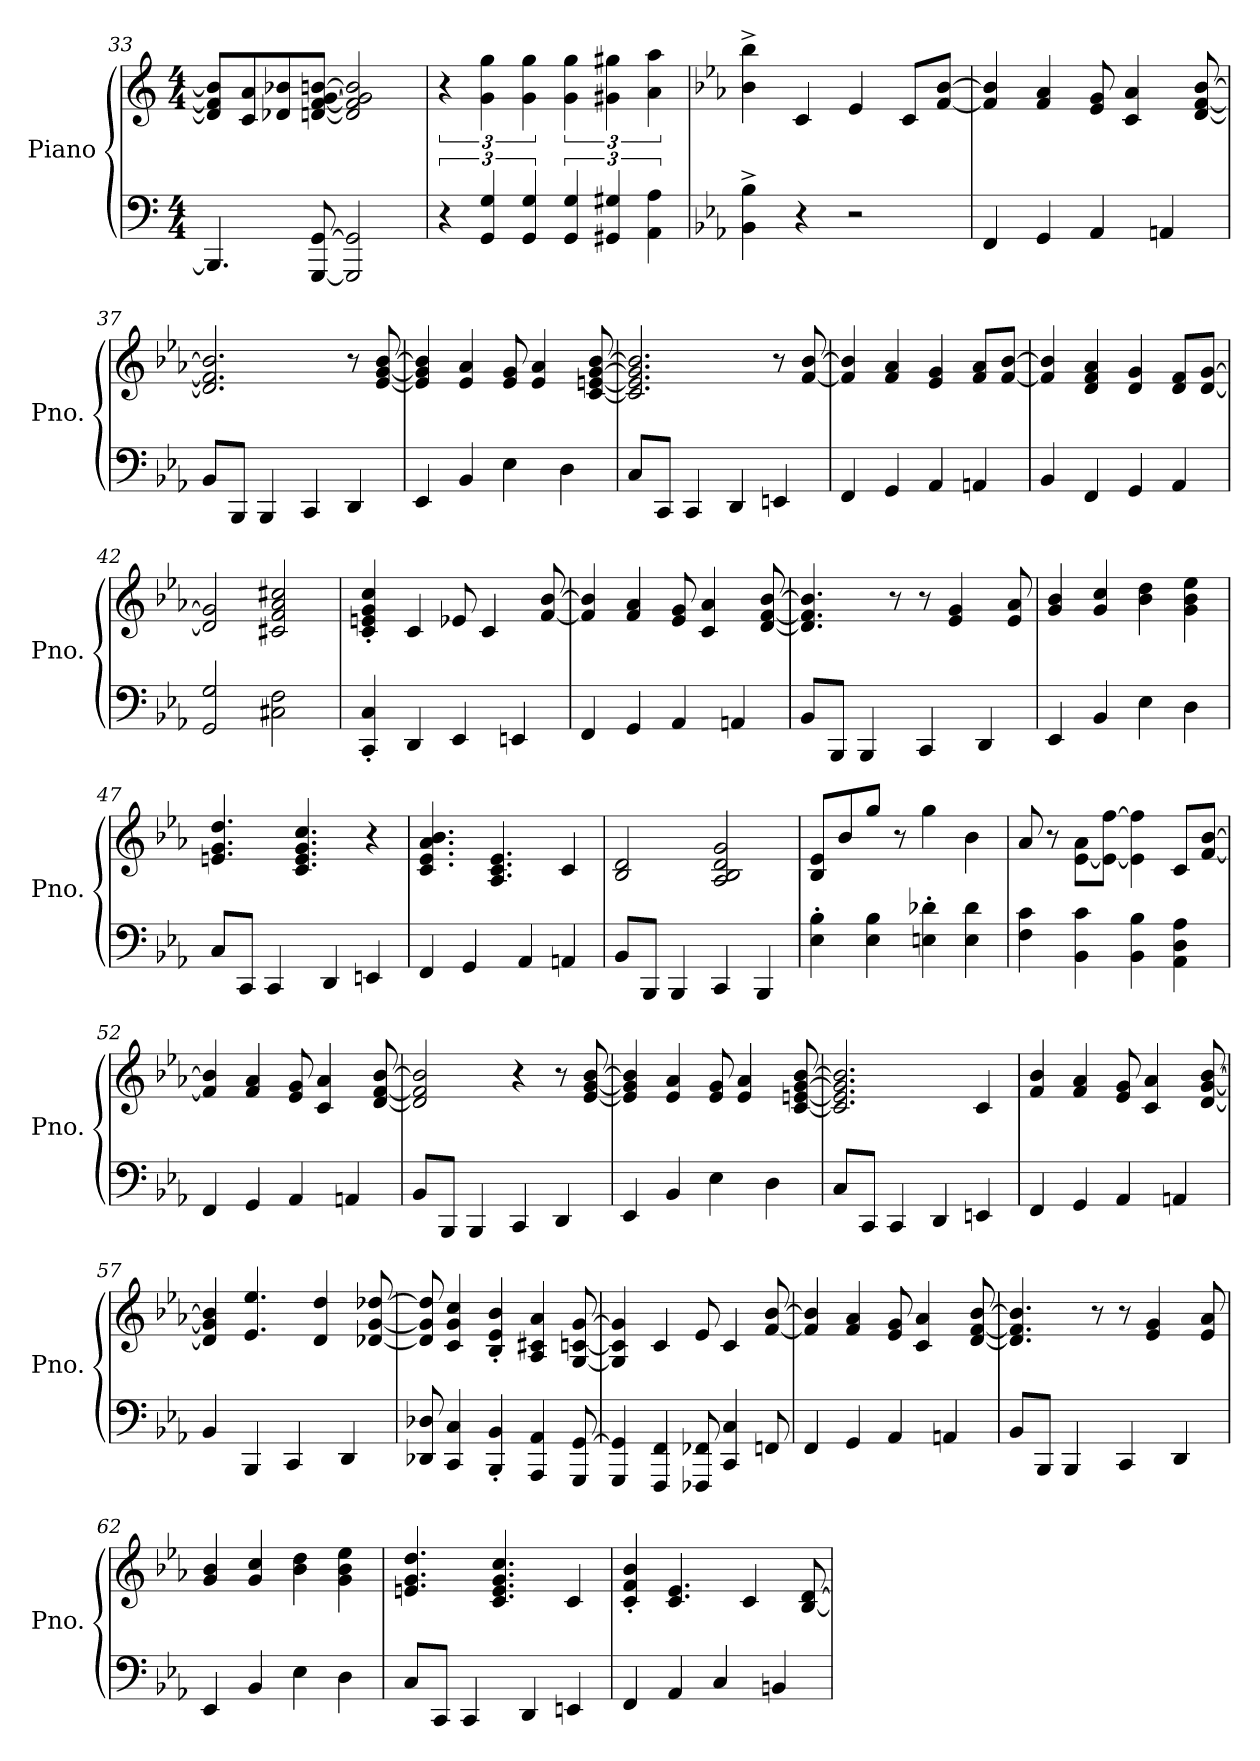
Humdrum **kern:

**kern	**kern
*part1	*part1
*staff2	*staff1
*I"Piano	*
*I'Pno.	*
*clefF4	*clefG2
*k[]	*k[]
*M4/4	*M4/4
=33	=33
4.BBB-/]	8d-/] 8f/] 8b-/]L
.	8c/ 8a/
.	8d-X/ 8b-X/
[8GGG/ [8GG/	[8dn/ [8f/ [8g/ [8bn/J
2GGG/] 2GG/]	2d/] 2f/] 2g/] 2b/]
=34	=34
6r	6r
6GG/ 6G/	6g\ 6gg\
6GG/ 6G/	6g\ 6gg\
6GG/ 6G/	6g\ 6gg\
6GG#X/ 6G#X/	6g#X\ 6gg#X\
6AA\ 6A\	6a\ 6aa\
=35	=35
*k[b-e-a-]	*k[b-e-a-]
4BB-\^ 4B-\^	4b-\^ 4bb-\^
4r	4c/
2r	4e-/
.	8c/L
.	[8f/ [8b-/J
=36	=36
4FF/	4f/] 4b-/]
4GG/	4f/ 4a-/
4AA-/	8e-/ 8g/
.	4c/ 4a-/
4AAn/	.
.	[8d/ [8f/ [8b-/
!!LO:LB:g=z
=37	=37
8BB-/L	2.d/] 2.f/] 2.b-/]
8BBB-/J	.
4BBB-/	.
4CC/	.
4DD/	8r
.	[8e-/ [8g/ [8b-/
=38	=38
4EE-/	4e-/] 4g/] 4b-/]
4BB-/	4e-/ 4a-/
4E-\	8e-/ 8g/
.	4e-/ 4a-/
4D\	.
.	[8c/ [8en/ [8g/ [8b-/
=39	=39
8C/L	2.c/] 2.e/] 2.g/] 2.b-/]
8CC/J	.
4CC/	.
4DD/	.
4EEn/	8r
.	[8f/ [8b-/
=40	=40
4FF/	4f/] 4b-/]
4GG/	4f/ 4a-/
4AA-/	4e-/ 4g/
4AAn/	8f/ 8a-/L
.	[8f/ [8b-/J
=41	=41
4BB-/	4f/] 4b-/]
4FF/	4d/ 4f/ 4a-/
4GG/	4d/ 4g/
4AA-/	8d/ 8f/L
.	[8d/ [8g/J
=42	=42
2GG/ 2G/	2d/] 2g/]
2C#X\ 2F\	2c#X/ 2f/ 2a-/ 2cc#X/
!!LO:LB:g=z
=43	=43
4CC/' 4C/'	4c/' 4en/' 4g/' 4cc/'
4DD/	4c/
4EE-/	8e-X/
.	4c/
4EEn/	.
.	[8f/ [8b-/
=44	=44
4FF/	4f/] 4b-/]
4GG/	4f/ 4a-/
4AA-/	8e-/ 8g/
.	4c/ 4a-/
4AAn/	.
.	[8d/ [8f/ [8b-/
=45	=45
8BB-/L	4.d/] 4.f/] 4.b-/]
8BBB-/J	.
4BBB-/	.
.	8r
4CC/	8r
.	4e-/ 4g/
4DD/	.
.	8e-/ 8a-/
=46	=46
4EE-/	4g/ 4b-/
4BB-/	4g/ 4cc/
4E-\	4b-\ 4dd\
4D\	4g\ 4b-\ 4ee-\
=47	=47
8C/L	4.en/ 4.g/ 4.dd/
8CC/J	.
4CC/	.
.	4.c/ 4.e/ 4.g/ 4.cc/
4DD/	.
4EEn/	4r
=48	=48
4FF/	4.c/ 4.e-/ 4.a-/ 4.b-/
4GG/	.
.	4.A-/ 4.c/ 4.e-/
4AA-/	.
4AAn/	4c/
!!LO:LB:g=z
=49	=49
8BB-/L	2B-/ 2d/
8BBB-/J	.
4BBB-/	.
4CC/	2A-/ 2B-/ 2d/ 2g/
4BBB-/	.
=50	=50
4E-\' 4B-\'	8B-/ 8e-/L
.	8b-/
4E-\ 4B-\	8gg/J
.	8r
4En\' 4d-X\'	4gg\
4E\ 4d-\	4b-\
=51	=51
4F\ 4c\	8a-/
.	8r
4BB-\ 4c\	[8e-\ 8a-\L
.	8e-\_ [8ff\J
4BB-\ 4B-\	4e-\] 4ff\]
4AA-\ 4D\ 4A-\	8c/L
.	[8f/ [8b-/J
=52	=52
4FF/	4f/] 4b-/]
4GG/	4f/ 4a-/
4AA-/	8e-/ 8g/
.	4c/ 4a-/
4AAn/	.
.	[8d/ [8f/ [8b-/
=53	=53
8BB-/L	2d/] 2f/] 2b-/]
8BBB-/J	.
4BBB-/	.
4CC/	4r
4DD/	8r
.	[8e-/ [8g/ [8b-/
!!LO:PB:g=z
=54	=54
4EE-/	4e-/] 4g/] 4b-/]
4BB-/	4e-/ 4a-/
4E-\	8e-/ 8g/
.	4e-/ 4a-/
4D\	.
.	[8c/ [8en/ [8g/ [8b-/
=55	=55
8C/L	2.c/] 2.e/] 2.g/] 2.b-/]
8CC/J	.
4CC/	.
4DD/	.
4EEn/	4c/
=56	=56
4FF/	4f/ 4b-/
4GG/	4f/ 4a-/
4AA-/	8e-/ 8g/
.	4c/ 4a-/
4AAn/	.
.	[8d/ [8g/ [8b-/
=57	=57
4BB-/	4d/] 4g/] 4b-/]
4BBB-/	4.e-/ 4.ee-/
4CC/	.
.	4d/ 4dd/
4DD/	.
.	[8d-X/ [8g/ [8dd-X/
=58	=58
8DD-X/ 8D-X/	8d-/] 8g/] 8dd-/]
4CC/ 4C/	4c/ 4g/ 4cc/
4BBB-/' 4BB-/'	4B-/' 4e-/' 4b-/'
4AAA-/ 4AA-/	4A-/ 4c#X/ 4a-/
8GGG/ [8GG/	[8G/ [8cn/ [8g/
!!LO:LB:g=z
=59	=59
4GGG/ 4GG/]	4G/] 4c/] 4g/]
4FFF/ 4FF/	4c/
8FFF-X/ 8FF-X/	8e-/
4CC/ 4C/	4c/
8FFn/	[8f/ [8b-/
=60	=60
4FF/	4f/] 4b-/]
4GG/	4f/ 4a-/
4AA-/	8e-/ 8g/
.	4c/ 4a-/
4AAn/	.
.	[8d/ [8f/ [8b-/
=61	=61
8BB-/L	4.d/] 4.f/] 4.b-/]
8BBB-/J	.
4BBB-/	.
.	8r
4CC/	8r
.	4e-/ 4g/
4DD/	.
.	8e-/ 8a-/
=62	=62
4EE-/	4g/ 4b-/
4BB-/	4g/ 4cc/
4E-\	4b-\ 4dd\
4D\	4g\ 4b-\ 4ee-\
=63	=63
8C/L	4.en/ 4.g/ 4.dd/
8CC/J	.
4CC/	.
.	4.c/ 4.e/ 4.g/ 4.cc/
4DD/	.
4EEn/	4c/
=64	=64
4FF/	4c/' 4f/' 4b-/'
4AA-/	4.c/ 4.e-/
4C/	.
.	4c/
4BBn/	.
.	[8B-/ [8d/
=	=
*-	*-
